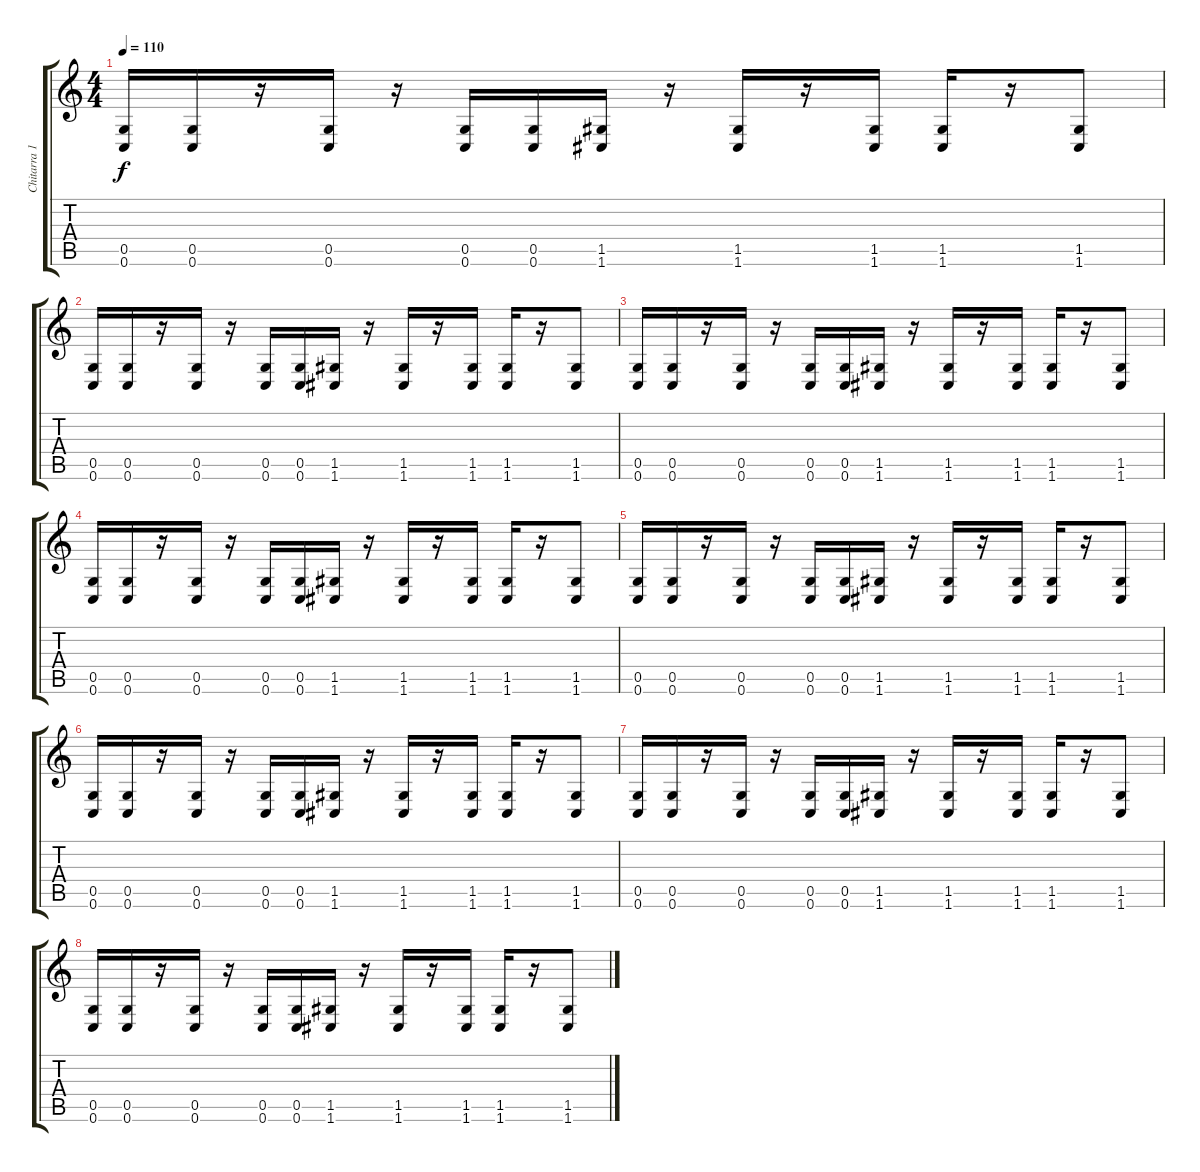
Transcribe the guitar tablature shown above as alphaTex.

\track ("Chitarra 1" "Chitarra 1") {instrument distortionguitar}
\staff {score tabs}
\tuning (D4 A3 F3 C3 G2 C2) {hide}
\ts (4 4)
\tempo 110
\clef g2
\ks c
(0.5 0.6).16{dy f} (0.5 0.6).16 r.16 (0.5 0.6).16 r.16 (0.5 0.6).16 (0.5 0.6).16 (1.5 1.6).16 r.16 (1.5 1.6).16 r.16 (1.5 1.6).16 (1.5 1.6).16 r.16 (1.5 1.6).8 |
(0.5 0.6).16 (0.5 0.6).16 r.16 (0.5 0.6).16 r.16 (0.5 0.6).16 (0.5 0.6).16 (1.5 1.6).16 r.16 (1.5 1.6).16 r.16 (1.5 1.6).16 (1.5 1.6).16 r.16 (1.5 1.6).8 |
(0.5 0.6).16 (0.5 0.6).16 r.16 (0.5 0.6).16 r.16 (0.5 0.6).16 (0.5 0.6).16 (1.5 1.6).16 r.16 (1.5 1.6).16 r.16 (1.5 1.6).16 (1.5 1.6).16 r.16 (1.5 1.6).8 |
(0.5 0.6).16 (0.5 0.6).16 r.16 (0.5 0.6).16 r.16 (0.5 0.6).16 (0.5 0.6).16 (1.5 1.6).16 r.16 (1.5 1.6).16 r.16 (1.5 1.6).16 (1.5 1.6).16 r.16 (1.5 1.6).8 |
(0.5 0.6).16 (0.5 0.6).16 r.16 (0.5 0.6).16 r.16 (0.5 0.6).16 (0.5 0.6).16 (1.5 1.6).16 r.16 (1.5 1.6).16 r.16 (1.5 1.6).16 (1.5 1.6).16 r.16 (1.5 1.6).8 |
(0.5 0.6).16 (0.5 0.6).16 r.16 (0.5 0.6).16 r.16 (0.5 0.6).16 (0.5 0.6).16 (1.5 1.6).16 r.16 (1.5 1.6).16 r.16 (1.5 1.6).16 (1.5 1.6).16 r.16 (1.5 1.6).8 |
(0.5 0.6).16 (0.5 0.6).16 r.16 (0.5 0.6).16 r.16 (0.5 0.6).16 (0.5 0.6).16 (1.5 1.6).16 r.16 (1.5 1.6).16 r.16 (1.5 1.6).16 (1.5 1.6).16 r.16 (1.5 1.6).8 |
(0.5 0.6).16 (0.5 0.6).16 r.16 (0.5 0.6).16 r.16 (0.5 0.6).16 (0.5 0.6).16 (1.5 1.6).16 r.16 (1.5 1.6).16 r.16 (1.5 1.6).16 (1.5 1.6).16 r.16 (1.5 1.6).8
